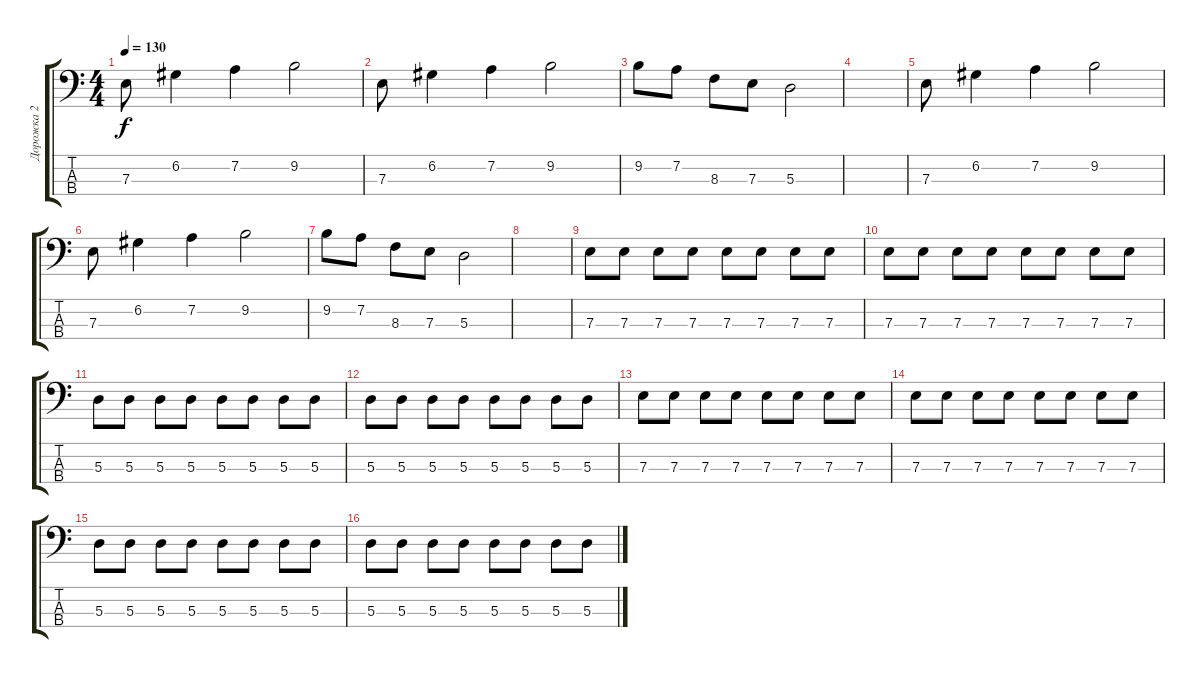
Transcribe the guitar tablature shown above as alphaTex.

\track ("Дорожка 2" "Дорожка 2") {instrument electricbassfinger}
\staff {score tabs}
\tuning (G2 D2 A1 E1) {hide}
\ts (4 4)
\tempo 130
\clef f4
\ks c
7.3.8{dy f} 6.2.4 7.2.4 9.2.2 |
7.3.8 6.2.4 7.2.4 9.2.2 |
9.2.8 7.2.8 8.3.8 7.3.8 5.3.2 |
|
7.3.8 6.2.4 7.2.4 9.2.2 |
7.3.8 6.2.4 7.2.4 9.2.2 |
9.2.8 7.2.8 8.3.8 7.3.8 5.3.2 |
|
7.3.8 7.3.8 7.3.8 7.3.8 7.3.8 7.3.8 7.3.8 7.3.8 |
7.3.8 7.3.8 7.3.8 7.3.8 7.3.8 7.3.8 7.3.8 7.3.8 |
5.3.8 5.3.8 5.3.8 5.3.8 5.3.8 5.3.8 5.3.8 5.3.8 |
5.3.8 5.3.8 5.3.8 5.3.8 5.3.8 5.3.8 5.3.8 5.3.8 |
7.3.8 7.3.8 7.3.8 7.3.8 7.3.8 7.3.8 7.3.8 7.3.8 |
7.3.8 7.3.8 7.3.8 7.3.8 7.3.8 7.3.8 7.3.8 7.3.8 |
5.3.8 5.3.8 5.3.8 5.3.8 5.3.8 5.3.8 5.3.8 5.3.8 |
5.3.8 5.3.8 5.3.8 5.3.8 5.3.8 5.3.8 5.3.8 5.3.8
